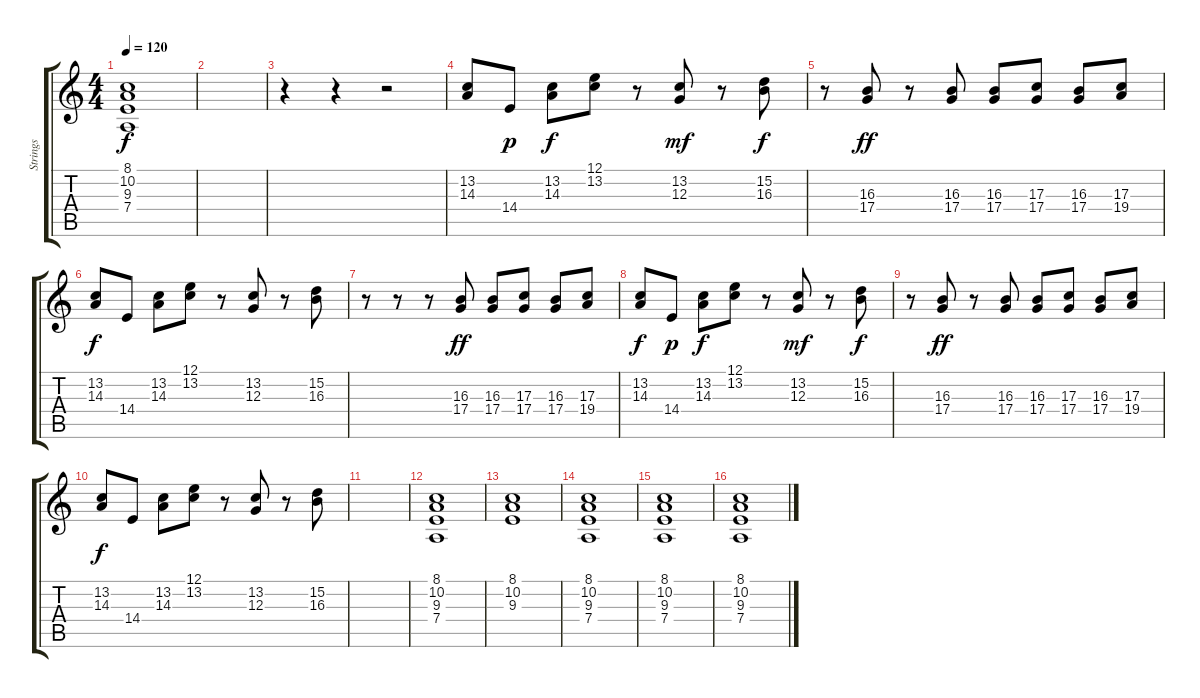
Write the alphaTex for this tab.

\track ("Strings" "Strings") {instrument synthstrings2}
\staff {score tabs}
\tuning (E4 B3 G3 D3 A2 E2) {hide}
\ts (4 4)
\tempo 120
\clef g2
\ks c
(8.1{t} 10.2{t} 9.3{t} 7.4{t}).1{dy f} |
|
r.4 r.4 r.2 |
(13.2 14.3).8{volume 7 instrument orchestrahit} 14.4.8{dy p} (13.2 14.3).8{dy f} (12.1 13.2).8 r.8 (13.2 12.3).8{dy mf} r.8 (15.2 16.3).8{dy f} |
r.8 (16.3 17.4).8{dy ff} r.8 (16.3 17.4).8 (16.3 17.4).8 (17.3 17.4).8 (16.3 17.4).8 (17.3 19.4).8 |
(13.2 14.3).8{dy f} 14.4.8 (13.2 14.3).8 (12.1 13.2).8 r.8 (13.2 12.3).8 r.8 (15.2 16.3).8 |
r.8 r.8 r.8 (16.3 17.4).8{dy ff} (16.3 17.4).8 (17.3 17.4).8 (16.3 17.4).8 (17.3 19.4).8 |
(13.2 14.3).8{dy f volume 7 instrument orchestrahit} 14.4.8{dy p} (13.2 14.3).8{dy f} (12.1 13.2).8 r.8 (13.2 12.3).8{dy mf} r.8 (15.2 16.3).8{dy f} |
r.8 (16.3 17.4).8{dy ff} r.8 (16.3 17.4).8 (16.3 17.4).8 (17.3 17.4).8 (16.3 17.4).8 (17.3 19.4).8 |
(13.2 14.3).8{dy f} 14.4.8 (13.2 14.3).8 (12.1 13.2).8 r.8 (13.2 12.3).8 r.8 (15.2 16.3).8 |
|
(8.1 10.2 9.3 7.4).1{volume 6 instrument melodictom} |
(8.1 10.2 9.3).1 |
(8.1 10.2 9.3 7.4).1 |
(8.1 10.2 9.3 7.4).1 |
(8.1 10.2 9.3 7.4).1
